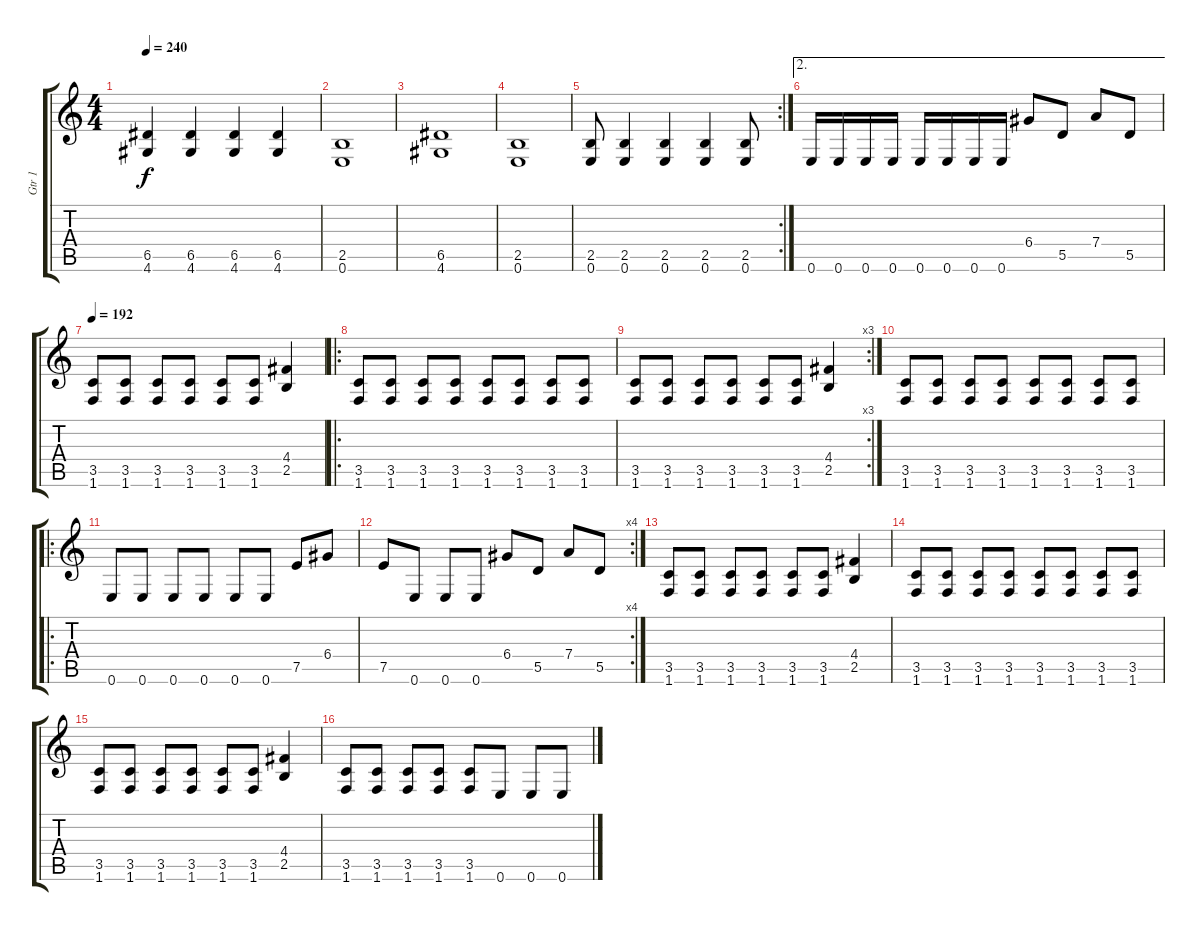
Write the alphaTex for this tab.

\track ("Gtr 1" "Gtr 1") {instrument distortionguitar}
\staff {score tabs}
\tuning (E4 B3 G3 D3 A2 E2) {hide}
\ts (4 4)
\tempo 240
\clef g2
\ks c
(6.5 4.6).4{dy f} (6.5 4.6).4 (6.5 4.6).4 (6.5 4.6).4 |
(2.5 0.6).1 |
(6.5 4.6).1 |
(2.5 0.6).1 |
\rc 2
(2.5 0.6).8 (2.5 0.6).4 (2.5 0.6).4 (2.5 0.6).4 (2.5 0.6).8 |
\ae 2
0.6.16 0.6.16 0.6.16 0.6.16 0.6.16 0.6.16 0.6.16 0.6.16 6.4.8 5.5.8 7.4.8 5.5.8 |
\tempo 192
(3.5 1.6).8 (3.5 1.6).8 (3.5 1.6).8 (3.5 1.6).8 (3.5 1.6).8 (3.5 1.6).8 (4.4 2.5).4 |
\ro
(3.5 1.6).8 (3.5 1.6).8 (3.5 1.6).8 (3.5 1.6).8 (3.5 1.6).8 (3.5 1.6).8 (3.5 1.6).8 (3.5 1.6).8 |
\rc 3
(3.5 1.6).8 (3.5 1.6).8 (3.5 1.6).8 (3.5 1.6).8 (3.5 1.6).8 (3.5 1.6).8 (4.4 2.5).4 |
(3.5 1.6).8 (3.5 1.6).8 (3.5 1.6).8 (3.5 1.6).8 (3.5 1.6).8 (3.5 1.6).8 (3.5 1.6).8 (3.5 1.6).8 |
\ro
0.6.8 0.6.8 0.6.8 0.6.8 0.6.8 0.6.8 7.5.8 6.4.8 |
\rc 4
7.5.8 0.6.8 0.6.8 0.6.8 6.4.8 5.5.8 7.4.8 5.5.8 |
(3.5 1.6).8 (3.5 1.6).8 (3.5 1.6).8 (3.5 1.6).8 (3.5 1.6).8 (3.5 1.6).8 (4.4 2.5).4 |
(3.5 1.6).8 (3.5 1.6).8 (3.5 1.6).8 (3.5 1.6).8 (3.5 1.6).8 (3.5 1.6).8 (3.5 1.6).8 (3.5 1.6).8 |
(3.5 1.6).8 (3.5 1.6).8 (3.5 1.6).8 (3.5 1.6).8 (3.5 1.6).8 (3.5 1.6).8 (4.4 2.5).4 |
(3.5 1.6).8 (3.5 1.6).8 (3.5 1.6).8 (3.5 1.6).8 (3.5 1.6).8 0.6.8 0.6.8 0.6.8
